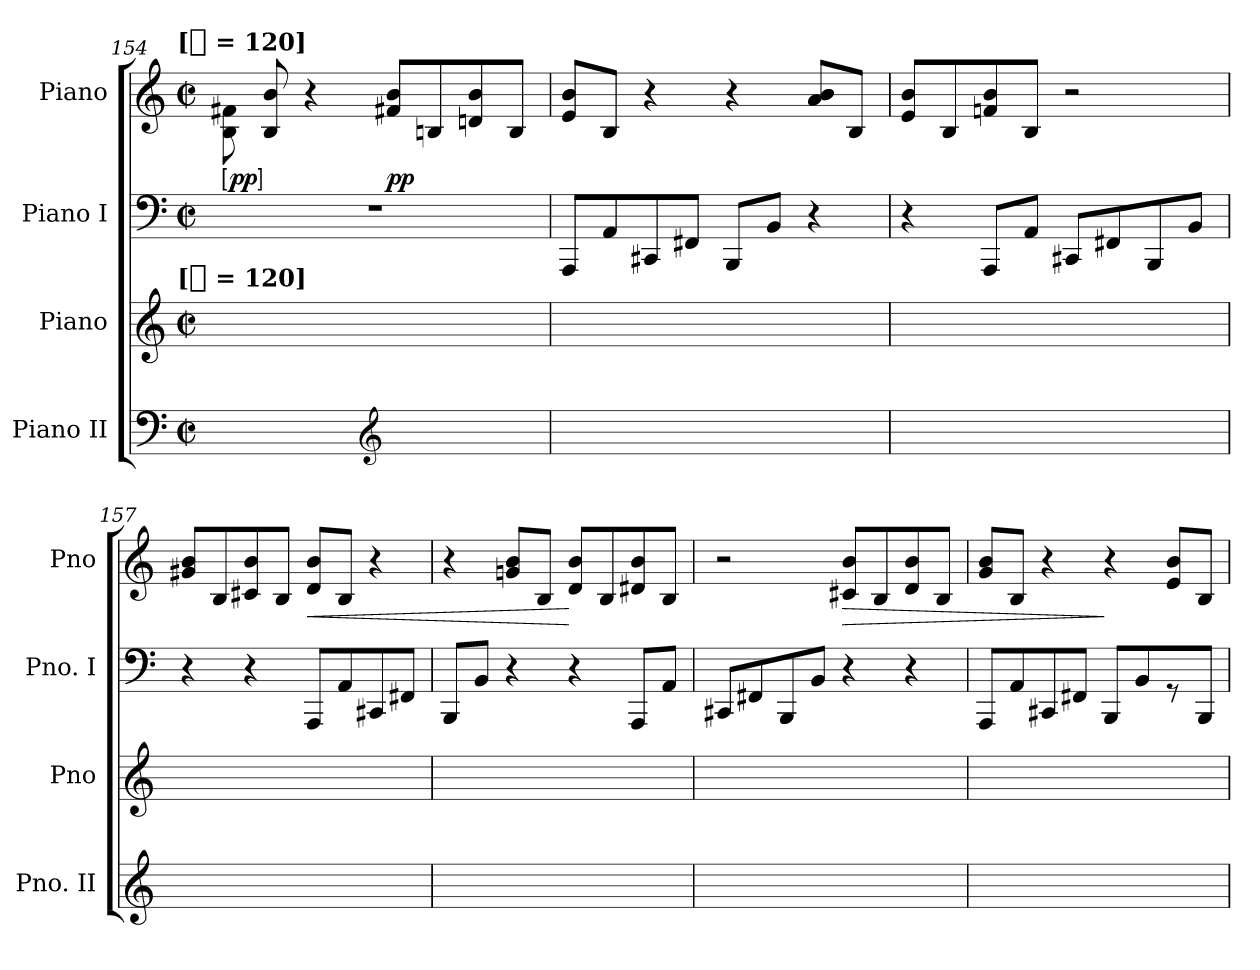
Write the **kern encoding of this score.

**kern	**kern	**kern	**kern	**dynam
*part4	*part3	*part2	*part1	*part1
*staff4	*staff3	*staff2	*staff1	*staff1
*I"Piano II	*I"Piano	*I"Piano I	*I"Piano	*
*I'Pno. II	*I'Pno	*I'Pno. I	*I'Pno	*
*clefF4	*clefG2	*clefF4	*clefG2	*
*k[]	*k[]	*k[]	*k[]	*
*C:	*C:	*C:	*C:	*
!!LO:TX:omd:t=[[half] = 120]
*M2/2	*M2/2	*M2/2	*M2/2	*
*met(c|)	*met(c|)	*met(c|)	*met(c|)	*
*MM240	*MM240	*MM240	*MM240	*
*	*8va	*	*	*
=154	=154	=154	=154	=154
!	!LO:TX:t=[[half] = 120]	!	!	!
!	!	!	!	!LO:DY:ed=brack
2ryy	4ryy	1r	8B\ 8f#X\	pp
.	.	.	8B 8b	.
.	8ryy	.	4r	.
.	8ryy	.	.	.
*clefG2	*	*	*	*
4ryy	2ryy	.	8f#X 8bL	pp
.	.	.	8Bn	.
8ryy	.	.	8dn 8b	.
8ryy	.	.	8BJ	.
=155	=155	=155	=155	=155
2ryy	4ryy	8AAAL	8e 8bL	.
.	.	8AA	8BJ	.
.	8ryy	8CC#X	4r	.
.	8ryy	8FF#XJ	.	.
2ryy	4ryy	8BBBL	4r	.
.	.	8BBJ	.	.
.	4ryy	4r	8a 8bL	.
.	.	.	8BJ	.
=156	=156	=156	=156	=156
2ryy	8ryy	4r	8e 8bL	.
.	8ryy	.	8B	.
.	8ryy	8AAAL	8fn 8b	.
.	8ryy	8AAJ	8BJ	.
8ryy	2ryy	8CC#XL	2r	.
8ryy	.	8FF#X	.	.
8ryy	.	8BBB	.	.
8ryy	.	8BBJ	.	.
=157	=157	=157	=157	=157
2ryy	8ryy	4r	8g#X 8bL	.
.	8ryy	.	8B	.
.	8ryy	4r	8c#X 8b	.
.	8ryy	.	8BJ	.
2ryy	4ryy	8AAAL	8d 8bL	<
.	.	8AA	8BJ	.
.	4ryy	8CC#X	4r	.
.	.	8FF#XJ	.	.
=158	=158	=158	=158	=158
2ryy	8ryy	8BBBL	4r	.
.	8ryy	8BBJ	.	.
.	8ryy	4r	8gn 8bL	.
.	8ryy	.	8BJ	.
8ryy	2ryy	4r	8d 8bL	[
8ryy	.	.	8B	.
8ryy	.	8AAAL	8d#X 8b	.
8ryy	.	8AAJ	8BJ	.
=159	=159	=159	=159	=159
4.ryy	8ryy	8CC#XL	2r	.
.	8ryy	8FF#X	.	.
.	8ryy	8BBB	.	.
8ryy	8ryy	8BBJ	.	.
4.ryy	4ryy	4r	8c#X 8bL	>
.	.	.	8B	.
.	8ryy	4r	8d 8b	.
8ryy	8ryy	.	8BJ	.
=160	=160	=160	=160	=160
4ryy	4ryy	8AAAL	8g 8bL	.
.	.	8AA	8BJ	.
8ryy	4ryy	8CC#X	4r	.
8ryy	.	8FF#XJ	.	.
2ryy	2ryy	8BBBL	4r	]
.	.	8BB	.	.
.	.	8r	8e 8bL	.
.	.	8BBBJ	8BJ	.
*	*X8va	*	*	*
=	=	=	=	=
*-	*-	*-	*-	*-
